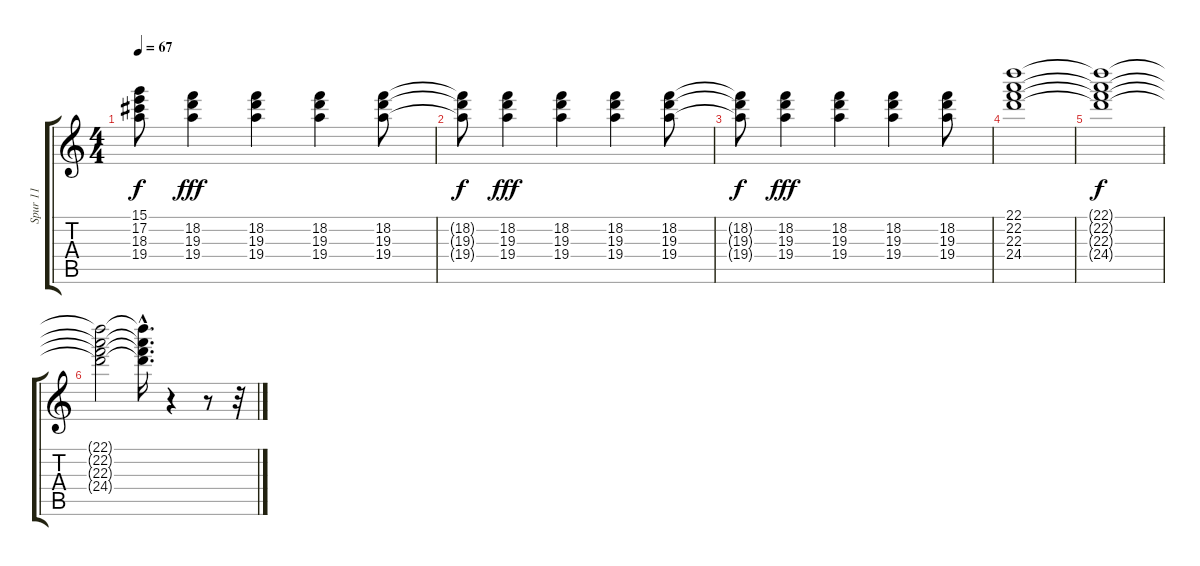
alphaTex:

\track ("Spur 11" "Spur 11") {instrument acousticguitarsteel}
\staff {score tabs}
\tuning (E4 B3 G3 D3 A2 E2) {hide}
\ts (4 4)
\tempo 67
\clef g2
\ks c
(15.1{t} 17.2{t} 18.3{t} 19.4{t}).8{dy f} (18.2 19.3 19.4).4{dy fff} (18.2 19.3 19.4).4 (18.2 19.3 19.4).4 (18.2 19.3 19.4).8 |
(18.2{t} 19.3{t} 19.4{t}).8{dy f} (18.2 19.3 19.4).4{dy fff} (18.2 19.3 19.4).4 (18.2 19.3 19.4).4 (18.2 19.3 19.4).8 |
(18.2{t} 19.3{t} 19.4{t}).8{dy f} (18.2 19.3 19.4).4{dy fff} (18.2 19.3 19.4).4 (18.2 19.3 19.4).4 (18.2 19.3 19.4).8 |
(22.1 22.2 22.3 24.4).1 |
(22.1{t} 22.2{t} 22.3{t} 24.4{t}).1{dy f} |
(22.1{t} 22.2{t} 22.3{t} 24.4{t}).2 (22.1{hac t} 22.2{t} 22.3{t} 24.4{t}).16{d} r.4 r.8 r.32
